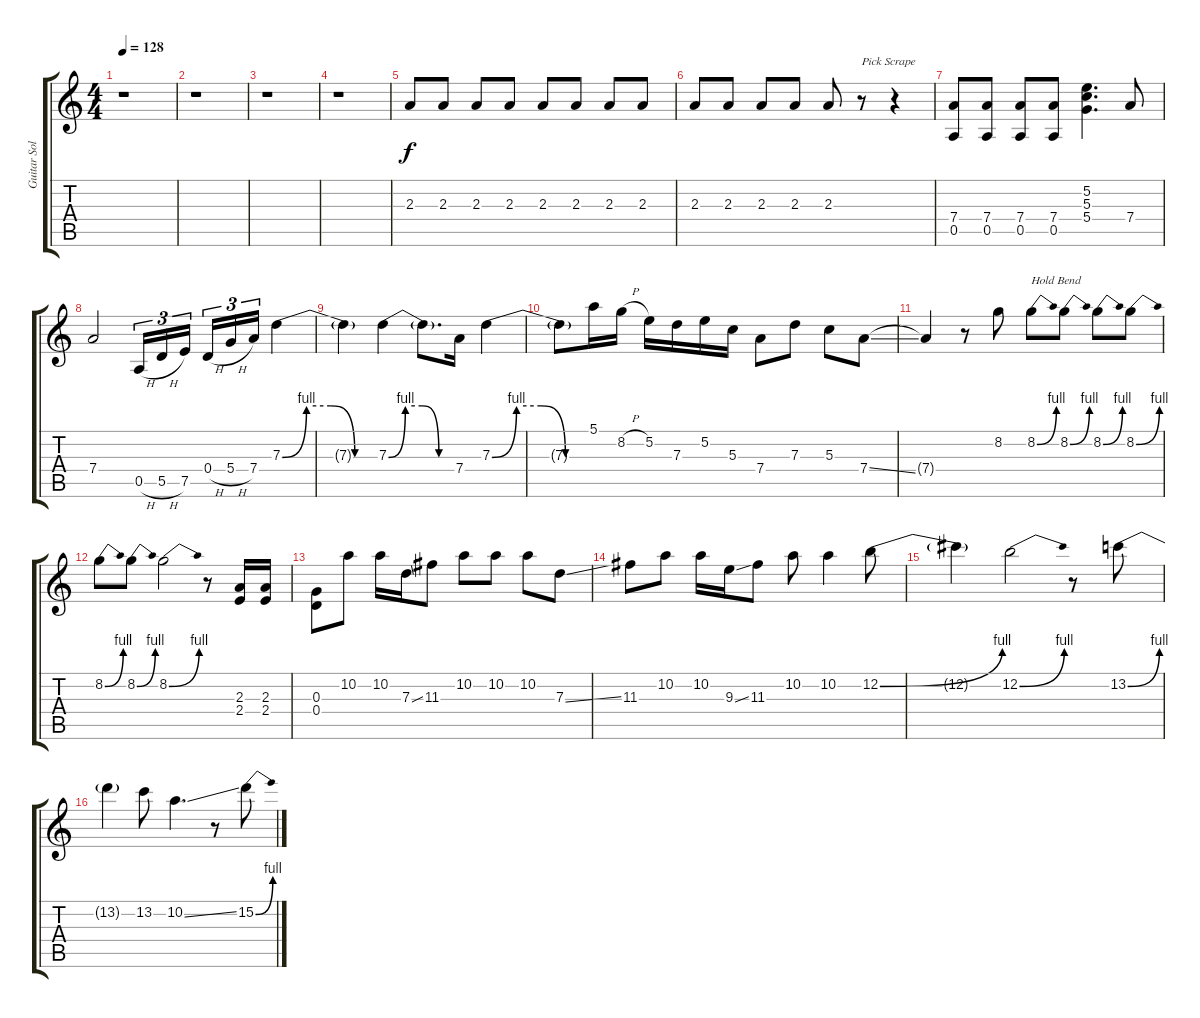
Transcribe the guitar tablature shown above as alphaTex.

\track ("Guitar Solo" "Guitar Sol") {instrument distortionguitar}
\staff {score tabs}
\tuning (E4 B3 G3 D3 A2 E2) {hide}
\ts (4 4)
\tempo 128
\clef g2
\ks c
r.1{dy f} |
r.1 |
r.1 |
r.1 |
2.3.8 2.3.8 2.3.8 2.3.8 2.3.8 2.3.8 2.3.8 2.3.8 |
2.3.8 2.3.8 2.3.8 2.3.8 2.3.8 r.8{txt "Pick Scrape"} r.4 |
(7.4 0.5).8 (7.4 0.5).8 (7.4 0.5).8 (7.4 0.5).8 (5.2 5.3 5.4).4{d} 7.4.8 |
7.4.2 0.5{h}.16{tu (3 2)} 5.5{h}.16{tu (3 2)} 7.5.16{tu (3 2)} 0.4{h}.16{tu (3 2)} 5.4{h}.16{tu (3 2)} 7.4.16{tu (3 2)} 7.3{be (custom 0 0 15 4 30 4 45 0 60 0)}.4 |
7.3{t}.4 7.3{be (custom 0 0 15 4 30 4 45 0 60 0)}.4 7.3{t}.8{d} 7.4.16 7.3{be (custom 0 0 15 4 30 4 45 0 60 0)}.4 |
7.3{t}.8 5.1.16 8.2{h}.16 5.2.16 7.3.16 5.2.16 5.3.16 7.4.8 7.3.8 5.3.8 7.4{ss}.8 |
7.4{t}.4 r.8 8.2.8 8.2{be (bend 0 0 60 4)}.8{txt "Hold Bend"} 8.2{be (bend 0 0 60 4)}.8 8.2{be (bend 0 0 60 4)}.8 8.2{be (bend 0 0 60 4)}.8 |
8.2{be (bend 0 0 60 4)}.8 8.2{be (bend 0 0 60 4)}.8 8.2{be (bend 0 0 60 4)}.2 r.8 (2.3 2.4).16 (2.3 2.4).16 |
(0.3 0.4).8 10.2.8 10.2.16 7.3{ss}.16 11.3.8 10.2.8 10.2.8 10.2.8 7.3{ss}.8 |
11.3.8 10.2.8 10.2.16 9.3{ss}.16 11.3.8 10.2.8 10.2.4 12.2{be (bend 0 0 60 4)}.8 |
12.2{t}.4 12.2{be (bend 0 0 60 4)}.2 r.8 13.2{be (bend 0 0 60 4)}.8 |
13.2{t}.4 13.2.8 10.2{ss}.4{d} r.8 15.2{be (bend 0 0 60 4)}.8
